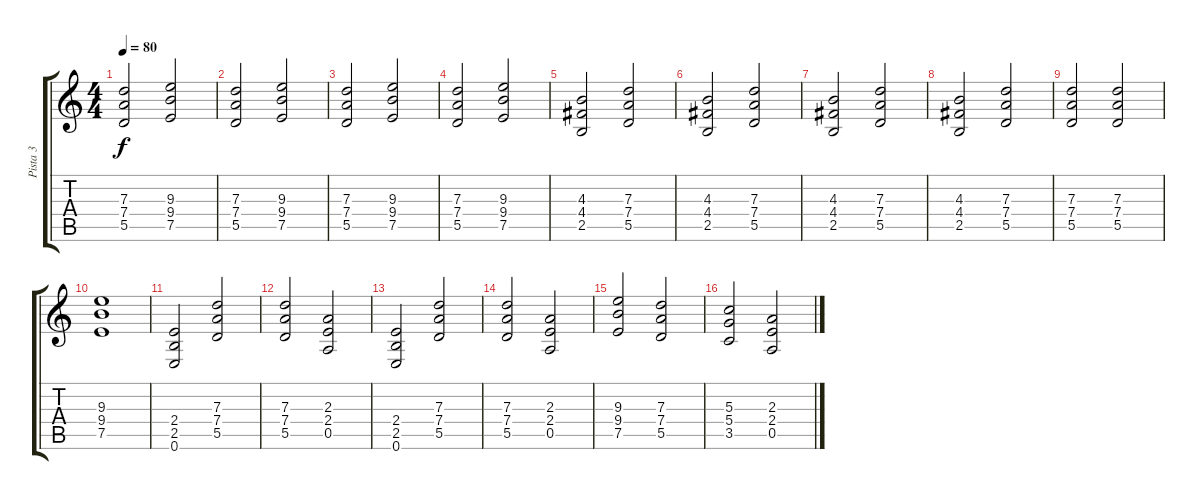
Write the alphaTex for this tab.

\track ("Pista 3" "Pista 3") {instrument distortionguitar}
\staff {score tabs}
\tuning (E4 B3 G3 D3 A2 E2) {hide}
\ts (4 4)
\tempo 80
\clef g2
\ks c
(7.3 7.4 5.5).2{dy f} (9.3 9.4 7.5).2 |
(7.3 7.4 5.5).2 (9.3 9.4 7.5).2 |
(7.3 7.4 5.5).2 (9.3 9.4 7.5).2 |
(7.3 7.4 5.5).2 (9.3 9.4 7.5).2 |
(4.3 4.4 2.5).2 (7.3 7.4 5.5).2 |
(4.3 4.4 2.5).2 (7.3 7.4 5.5).2 |
(4.3 4.4 2.5).2 (7.3 7.4 5.5).2 |
(4.3 4.4 2.5).2 (7.3 7.4 5.5).2 |
(7.3 7.4 5.5).2 (7.3 7.4 5.5).2 |
(9.3 9.4 7.5).1 |
(2.4 2.5 0.6).2 (7.3 7.4 5.5).2 |
(7.3 7.4 5.5).2 (2.3 2.4 0.5).2 |
(2.4 2.5 0.6).2 (7.3 7.4 5.5).2 |
(7.3 7.4 5.5).2 (2.3 2.4 0.5).2 |
(9.3 9.4 7.5).2 (7.3 7.4 5.5).2 |
(5.3 5.4 3.5).2 (2.3 2.4 0.5).2
